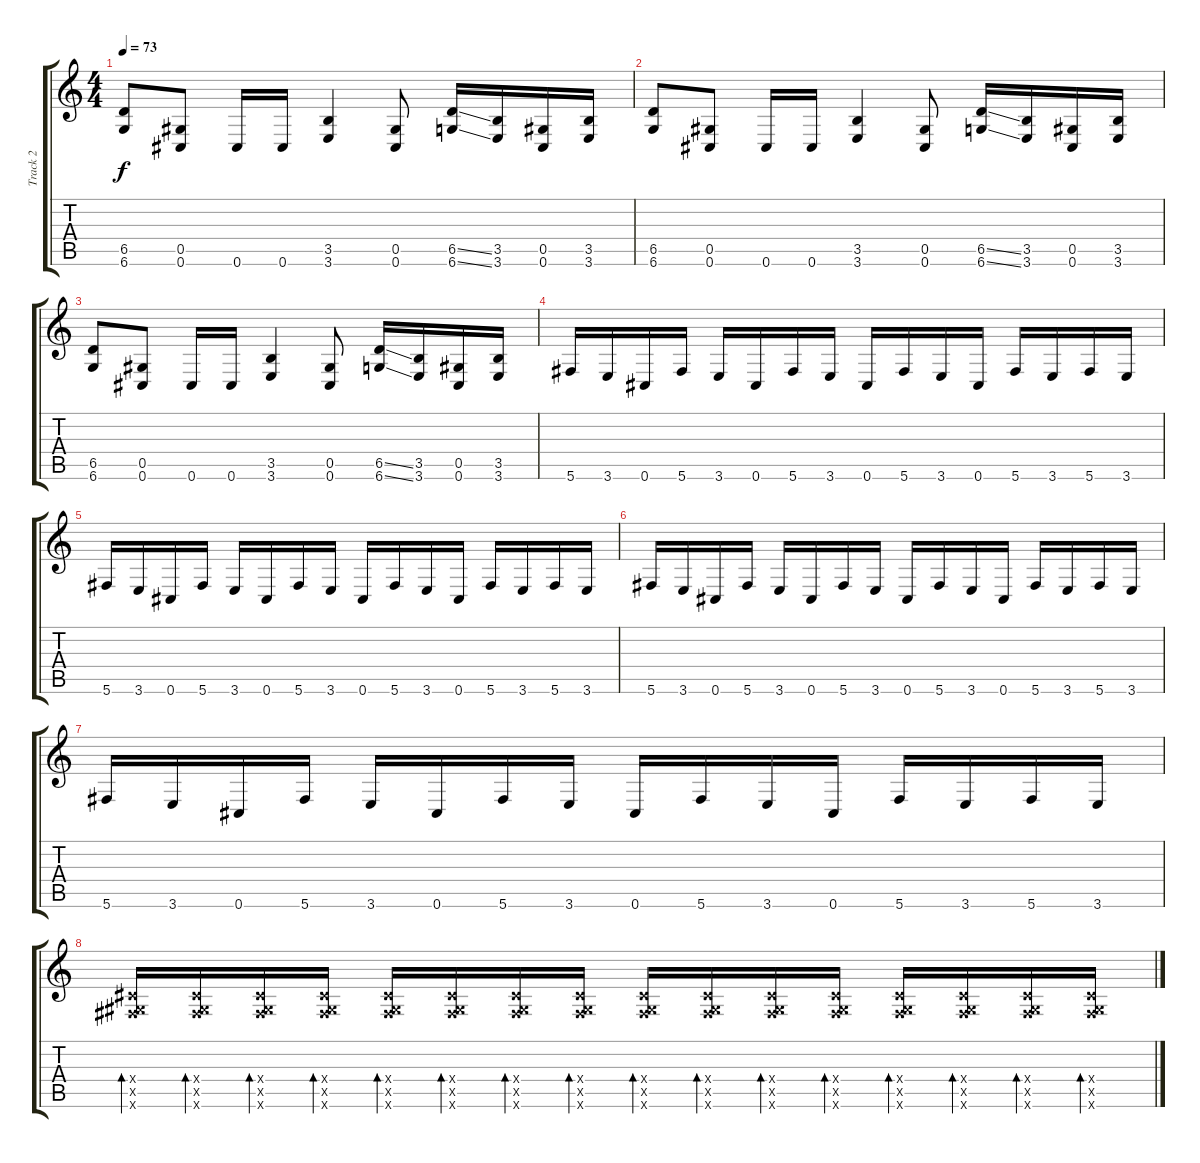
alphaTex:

\track ("Track 2" "Track 2") {instrument distortionguitar}
\staff {score tabs}
\tuning (Eb4 Bb3 Gb3 Db3 Ab2 Db2) {hide}
\ts (4 4)
\tempo 73
\clef g2
\ks c
(6.5 6.6).8{dy f} (0.5 0.6).8 0.6.16 0.6.16 (3.5 3.6).4 (0.5 0.6).8 (6.5{ss} 6.6{ss}).16 (3.5 3.6).16 (0.5 0.6).16 (3.5 3.6).16 |
(6.5 6.6).8 (0.5 0.6).8 0.6.16 0.6.16 (3.5 3.6).4 (0.5 0.6).8 (6.5{ss} 6.6{ss}).16 (3.5 3.6).16 (0.5 0.6).16 (3.5 3.6).16 |
(6.5 6.6).8 (0.5 0.6).8 0.6.16 0.6.16 (3.5 3.6).4 (0.5 0.6).8 (6.5{ss} 6.6{ss}).16 (3.5 3.6).16 (0.5 0.6).16 (3.5 3.6).16 |
5.6.16 3.6.16 0.6.16 5.6.16 3.6.16 0.6.16 5.6.16 3.6.16 0.6.16 5.6.16 3.6.16 0.6.16 5.6.16 3.6.16 5.6.16 3.6.16 |
5.6.16 3.6.16 0.6.16 5.6.16 3.6.16 0.6.16 5.6.16 3.6.16 0.6.16 5.6.16 3.6.16 0.6.16 5.6.16 3.6.16 5.6.16 3.6.16 |
5.6.16 3.6.16 0.6.16 5.6.16 3.6.16 0.6.16 5.6.16 3.6.16 0.6.16 5.6.16 3.6.16 0.6.16 5.6.16 3.6.16 5.6.16 3.6.16 |
5.6.16 3.6.16 0.6.16 5.6.16 3.6.16 0.6.16 5.6.16 3.6.16 0.6.16 5.6.16 3.6.16 0.6.16 5.6.16 3.6.16 5.6.16 3.6.16 |
(0.4{x} 0.5{x} 5.6{x}).16{bd 120} (0.4{x} 0.5{x} 5.6{x}).16{bd 120} (0.4{x} 0.5{x} 5.6{x}).16{bd 120} (0.4{x} 0.5{x} 5.6{x}).16{bd 120} (0.4{x} 0.5{x} 5.6{x}).16{bd 120} (0.4{x} 0.5{x} 5.6{x}).16{bd 120} (0.4{x} 0.5{x} 5.6{x}).16{bd 120} (0.4{x} 0.5{x} 5.6{x}).16{bd 120} (0.4{x} 0.5{x} 5.6{x}).16{bd 120} (0.4{x} 0.5{x} 5.6{x}).16{bd 120} (0.4{x} 0.5{x} 5.6{x}).16{bd 120} (0.4{x} 0.5{x} 5.6{x}).16{bd 120} (0.4{x} 0.5{x} 5.6{x}).16{bd 120} (0.4{x} 0.5{x} 5.6{x}).16{bd 120} (0.4{x} 0.5{x} 5.6{x}).16{bd 120} (0.4{x} 0.5{x} 5.6{x}).16{bd 120}
